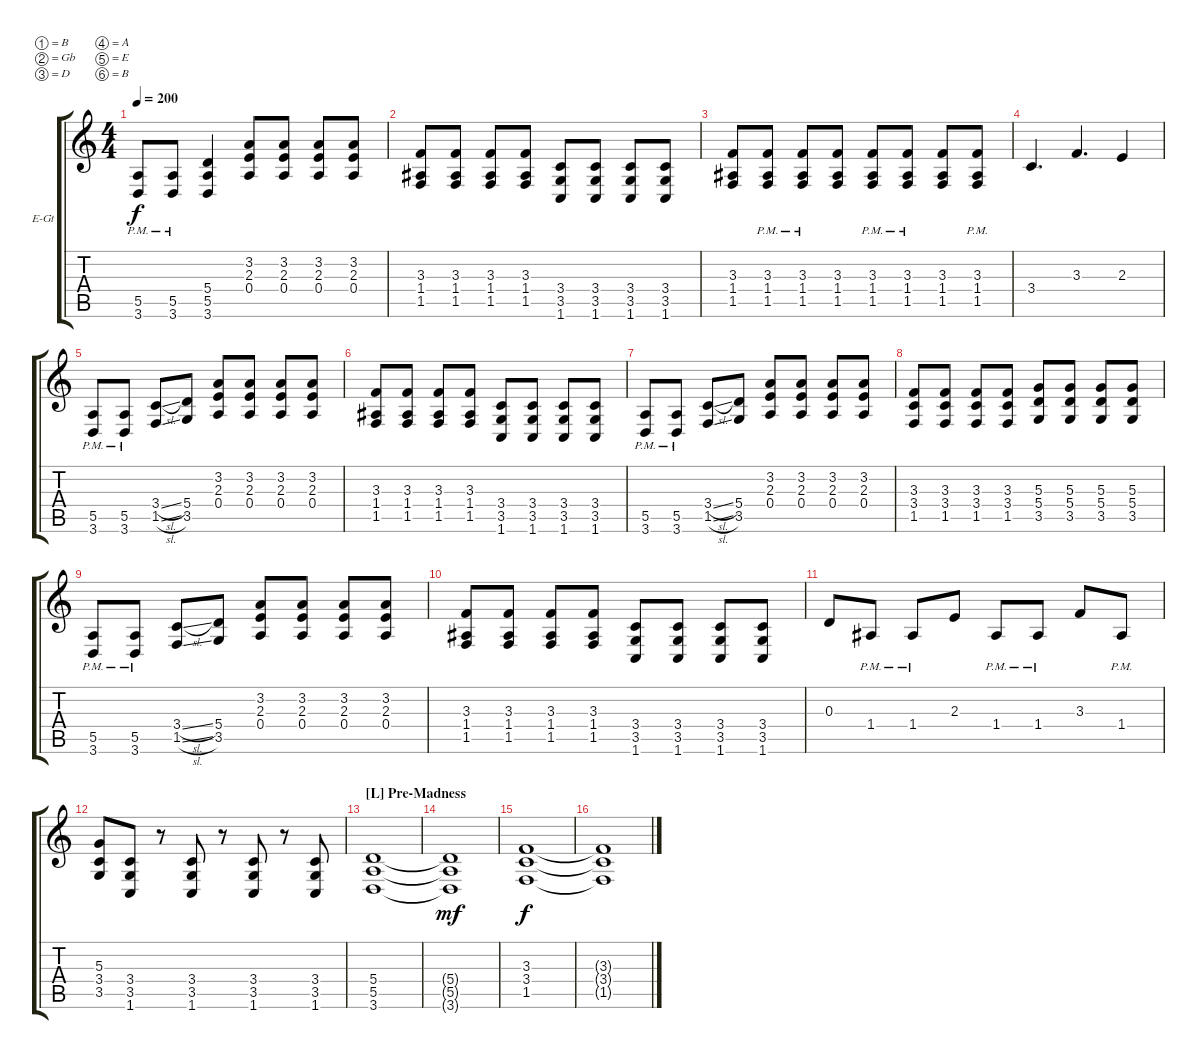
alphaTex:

\defaultSystemsLayout 4
\bracketExtendMode groupsimilarinstruments
\firstSystemTrackNameOrientation horizontal
\otherSystemsTrackNameOrientation horizontal
\track ("Guitar 1 (Left/Low)" "E-Gt") {instrument distortionguitar}
\staff {score tabs}
\tuning (B3 Gb3 D3 A2 E2 B1)
\ts (4 4)
\tempo 200
\clef g2
\ks c
(3.6{pm} 5.5{pm}).8{dy f} (3.6{pm} 5.5{pm}).8 (3.6 5.5 5.4).4 (0.4 2.3 3.2).8 (2.3 0.4 3.2).8 (0.4 2.3 3.2).8 (2.3 0.4 3.2).8 |
(1.4 3.3 1.5).8 (1.4 3.3 1.5).8 (1.4 3.3 1.5).8 (1.4 3.3 1.5).8 (1.6 3.5 3.4).8 (1.6 3.5 3.4).8 (1.6 3.5 3.4).8 (1.6 3.5 3.4).8 |
(1.4 3.3 1.5).8 (1.4{pm} 3.3{pm} 1.5{pm}).8 (1.4{pm} 3.3{pm} 1.5{pm}).8 (1.4 3.3 1.5).8 (1.4{pm} 3.3{pm} 1.5{pm}).8 (1.4{pm} 3.3{pm} 1.5{pm}).8 (1.4 3.3 1.5).8 (1.4{pm} 3.3{pm} 1.5{pm}).8 |
3.4.4{d} 3.3.4{d} 2.3.4 |
(3.6{pm} 5.5{pm}).8 (3.6{pm} 5.5{pm}).8 (1.5{sl} 3.4{sl}).8 (3.5 5.4).8 (0.4 2.3 3.2).8 (2.3 0.4 3.2).8 (0.4 2.3 3.2).8 (2.3 0.4 3.2).8 |
(1.4 3.3 1.5).8 (1.4 3.3 1.5).8 (1.4 3.3 1.5).8 (1.4 3.3 1.5).8 (1.6 3.5 3.4).8 (1.6 3.5 3.4).8 (1.6 3.5 3.4).8 (1.6 3.5 3.4).8 |
(3.6{pm} 5.5{pm}).8 (3.6{pm} 5.5{pm}).8 (1.5{sl} 3.4{sl}).8 (3.5 5.4).8 (0.4 2.3 3.2).8 (2.3 0.4 3.2).8 (0.4 2.3 3.2).8 (2.3 0.4 3.2).8 |
(1.5 3.4 3.3).8 (1.5 3.4 3.3).8 (1.5 3.4 3.3).8 (1.5 3.4 3.3).8 (3.5 5.4 5.3).8 (3.5 5.4 5.3).8 (3.5 5.4 5.3).8 (3.5 5.4 5.3).8 |
(3.6{pm} 5.5{pm}).8 (3.6{pm} 5.5{pm}).8 (1.5{sl} 3.4{sl}).8 (3.5 5.4).8 (0.4 2.3 3.2).8 (2.3 0.4 3.2).8 (0.4 2.3 3.2).8 (2.3 0.4 3.2).8 |
(1.4 3.3 1.5).8 (1.4 3.3 1.5).8 (1.4 3.3 1.5).8 (1.4 3.3 1.5).8 (1.6 3.5 3.4).8 (1.6 3.5 3.4).8 (1.6 3.5 3.4).8 (1.6 3.5 3.4).8 |
0.3.8 1.4{pm}.8 1.4{pm}.8 2.3.8 1.4{pm}.8 1.4{pm}.8 3.3.8 1.4{pm}.8 |
(3.5 3.4 5.3).8 (3.5 3.4 1.6).8 r.8 (3.5 3.4 1.6).8 r.8 (3.5 3.4 1.6).8 r.8 (3.5 3.4 1.6).8 |
\section ("L" "Pre-Madness")
(3.6 5.5 5.4).1 |
(3.6{t} 5.5{t} 5.4{t}).1{dy mf} |
(1.5 3.4 3.3).1{dy f} |
(3.3{t} 3.4{t} 1.5{t}).1
